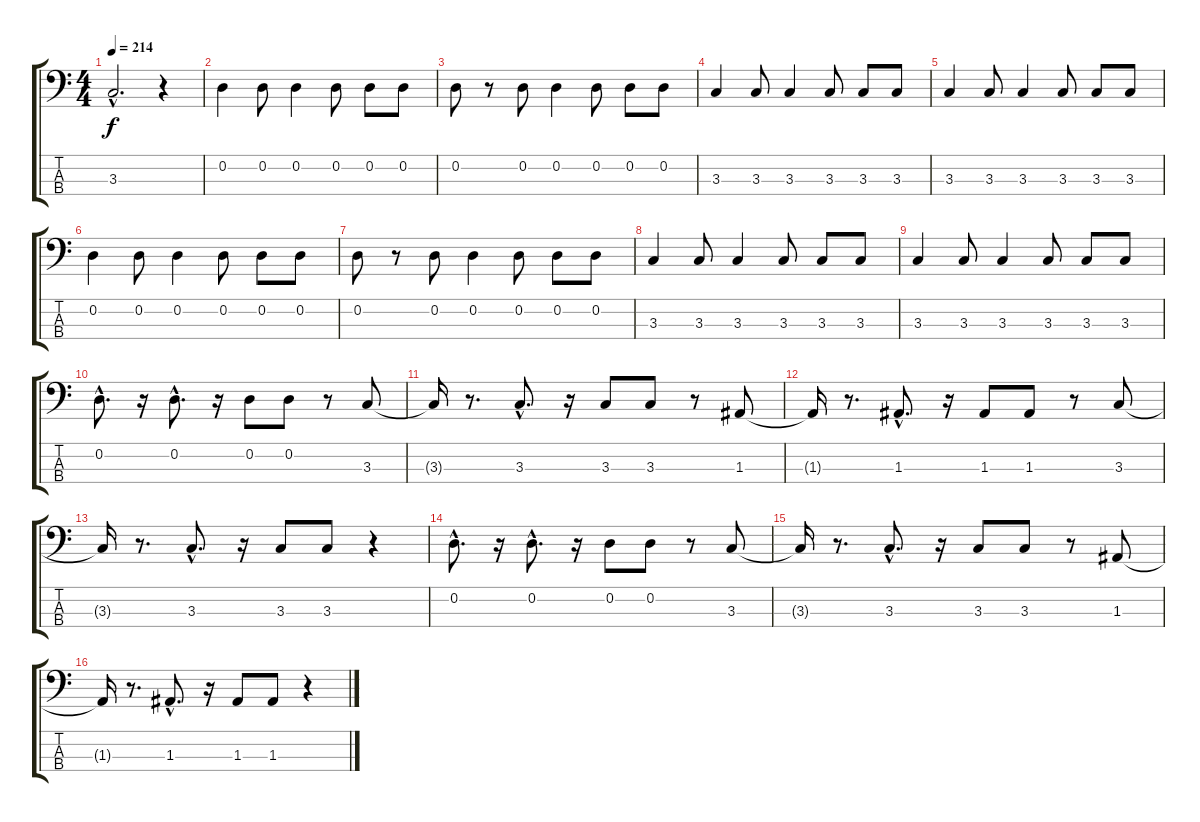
\track "" {instrument electricbassfinger}
\staff {score tabs}
\tuning (G2 D2 A1 E1) {hide}
\ts (4 4)
\tempo 214
\clef f4
\ks c
3.3{hac}.2{d dy f} r.4 |
0.2.4 0.2.8 0.2.4 0.2.8 0.2.8 0.2.8 |
0.2.8 r.8 0.2.8 0.2.4 0.2.8 0.2.8 0.2.8 |
3.3.4 3.3.8 3.3.4 3.3.8 3.3.8 3.3.8 |
3.3.4 3.3.8 3.3.4 3.3.8 3.3.8 3.3.8 |
0.2.4 0.2.8 0.2.4 0.2.8 0.2.8 0.2.8 |
0.2.8 r.8 0.2.8 0.2.4 0.2.8 0.2.8 0.2.8 |
3.3.4 3.3.8 3.3.4 3.3.8 3.3.8 3.3.8 |
3.3.4 3.3.8 3.3.4 3.3.8 3.3.8 3.3.8 |
0.2{hac}.8{d} r.16 0.2{hac}.8{d} r.16 0.2.8 0.2.8 r.8 3.3.8 |
3.3{t}.16 r.8{d} 3.3{hac}.8{d} r.16 3.3.8 3.3.8 r.8 1.3.8 |
1.3{t}.16 r.8{d} 1.3{hac}.8{d} r.16 1.3.8 1.3.8 r.8 3.3.8 |
3.3{t}.16 r.8{d} 3.3{hac}.8{d} r.16 3.3.8 3.3.8 r.4 |
0.2{hac}.8{d} r.16 0.2{hac}.8{d} r.16 0.2.8 0.2.8 r.8 3.3.8 |
3.3{t}.16 r.8{d} 3.3{hac}.8{d} r.16 3.3.8 3.3.8 r.8 1.3.8 |
1.3{t}.16 r.8{d} 1.3{hac}.8{d} r.16 1.3.8 1.3.8 r.4
